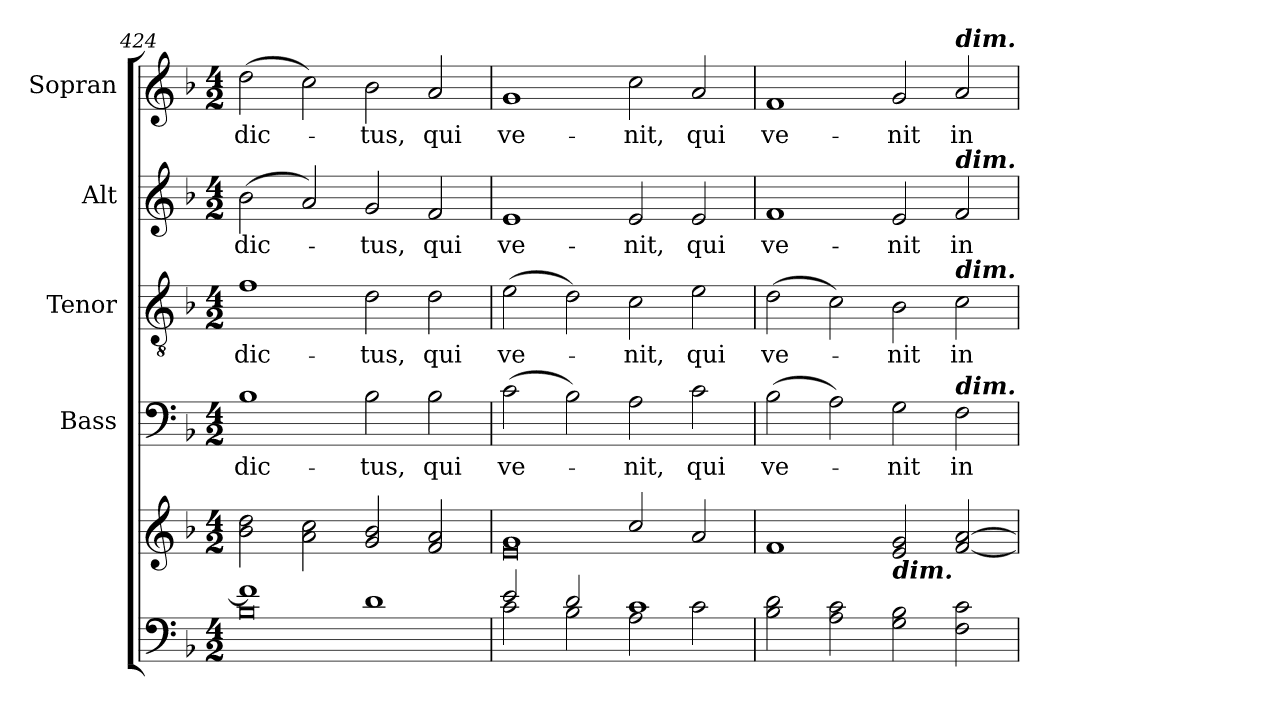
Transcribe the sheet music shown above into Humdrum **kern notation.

**kern	**kern	**kern	**text	**kern	**text	**kern	**text	**kern	**text
*part5	*part5	*part4	*part4	*part3	*part3	*part2	*part2	*part1	*part1
*staff6	*staff5	*staff4	*staff4	*staff3	*staff3	*staff2	*staff2	*staff1	*staff1
*	*	*I"Bass	*	*I"Tenor	*	*I"Alt	*	*I"Sopran	*
*	*	*I'B.	*	*I'T.	*	*I'A.	*	*I'S.	*
*clefF4	*clefG2	*clefF4	*	*clefGv2	*	*clefG2	*	*clefG2	*
*k[b-]	*k[b-]	*k[b-]	*	*k[b-]	*	*k[b-]	*	*k[b-]	*
*F:	*F:	*F:	*	*F:	*	*F:	*	*F:	*
*M4/2	*M4/2	*M4/2	*	*M4/2	*	*M4/2	*	*M4/2	*
=424	=424	=424	=424	=424	=424	=424	=424	=424	=424
*^	*	*	*	*	*	*	*	*	*
!	!	!	!	!LO:LY:b	!	!LO:LY:b	!	!LO:LY:b	!	!LO:LY:b
1f]	0B-	2b-\ 2dd\	1B-	-dic-	1f	-dic-	(>2b-\	-dic-	(>2dd\	-dic-
.	.	2a\ 2cc\	.	.	.	.	2a/)	.	2cc\)	.
!	!	!	!	!LO:LY:b	!	!LO:LY:b	!	!LO:LY:b	!	!LO:LY:b
1d	.	2g/ 2b-/	2B-\	-tus,	2d\	-tus,	2g/	-tus,	2b-\	-tus,
!	!	!	!	!LO:LY:b	!	!LO:LY:b	!	!LO:LY:b	!	!LO:LY:b
.	.	2f/ 2a/	2B-\	qui	2d\	qui	2f/	qui	2a/	qui
=425	=425	=425	=425	=425	=425	=425	=425	=425	=425	=425
*	*	*^	*	*	*	*	*	*	*	*
!	!	!	!	!	!LO:LY:b	!	!LO:LY:b	!	!LO:LY:b	!	!LO:LY:b
2e/	2c\	1g	0e	(>2c\	ve-	(>2e\	ve-	1e	ve-	1g	ve-
2d/	2B-\	.	.	2B-\)	.	2d\)	.	.	.	.	.
!	!	!	!	!	!LO:LY:b	!	!LO:LY:b	!	!LO:LY:b	!	!LO:LY:b
1c	2A\	2cc/	.	2A\	-nit,	2c\	-nit,	2e/	-nit,	2cc\	-nit,
!	!	!	!	!	!LO:LY:b	!	!LO:LY:b	!	!LO:LY:b	!	!LO:LY:b
.	2c\	2a/	.	2c\	qui	2e\	qui	2e/	qui	2a/	qui
*	*	*v	*v	*	*	*	*	*	*	*	*
=426	=426	=426	=426	=426	=426	=426	=426	=426	=426	=426
!	!	!	!	!LO:LY:b	!	!LO:LY:b	!	!LO:LY:b	!	!LO:LY:b
*v	*v	*	*	*	*	*	*	*	*	*
2B-\ 2d\	1f	(>2B-\	ve-	(>2d\	ve-	1f	ve-	1f	ve-
2A\ 2c\	.	2A\)	.	2c\)	.	.	.	.	.
!	!LO:TX:b:Bi:t=dim.	!	!	!	!	!	!	!	!
!	!	!	!LO:LY:b	!	!LO:LY:b	!	!LO:LY:b	!	!LO:LY:b
2G\ 2B-\	2e/ 2g/	2G\	-nit	2B-\	-nit	2e/	-nit	2g/	-nit
!	!	!	!	!	!	!	!	!LO:TX:a:Bi:t=dim.	!
!	!	!	!	!	!	!LO:TX:a:Bi:t=dim.	!	!	!
!	!	!	!	!LO:TX:a:Bi:t=dim.	!	!	!	!	!
!	!	!LO:TX:a:Bi:t=dim.	!	!	!	!	!	!	!
!	!	!	!LO:LY:b	!	!LO:LY:b	!	!LO:LY:b	!	!LO:LY:b
2F\ 2c\	[2f/ [2a/	2F\	in	2c\	in	2f/	in	2a/	in
=	=	=	=	=	=	=	=	=	=
*-	*-	*-	*-	*-	*-	*-	*-	*-	*-
